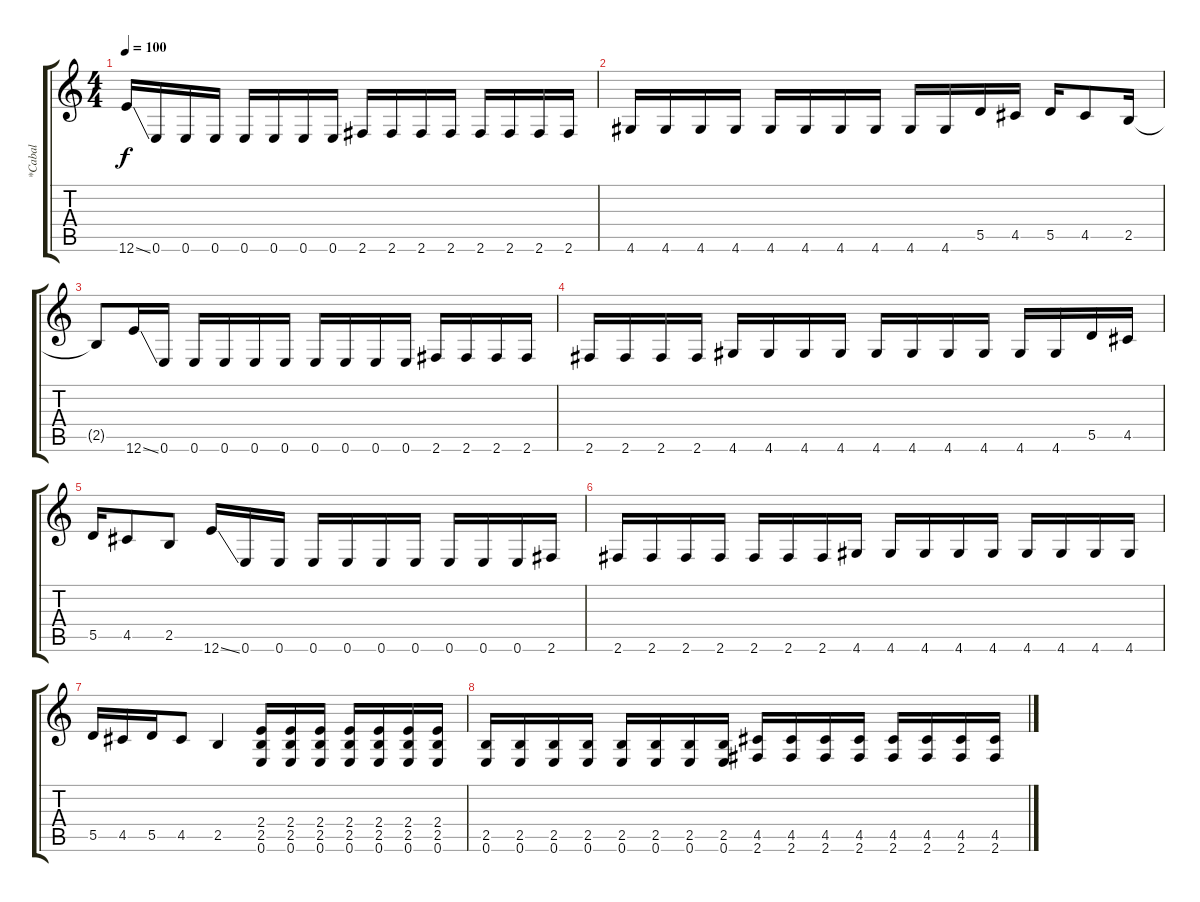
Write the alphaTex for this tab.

\track ("*Cabal" "*Cabal") {instrument distortionguitar}
\staff {score tabs}
\tuning (E4 B3 G3 D3 A2 E2) {hide}
\ts (4 4)
\tempo 100
\clef g2
\ks c
12.6{ss}.16{dy f instrument distortionguitar} 0.6.16 0.6.16 0.6.16 0.6.16 0.6.16 0.6.16 0.6.16 2.6.16 2.6.16 2.6.16 2.6.16 2.6.16 2.6.16 2.6.16 2.6.16 |
4.6.16 4.6.16 4.6.16 4.6.16 4.6.16 4.6.16 4.6.16 4.6.16 4.6.16 4.6.16 5.5.16 4.5.16 5.5.16 4.5.8 2.5.16 |
2.5{t}.8 12.6{ss}.16 0.6.16 0.6.16 0.6.16 0.6.16 0.6.16 0.6.16 0.6.16 0.6.16 0.6.16 2.6.16 2.6.16 2.6.16 2.6.16 |
2.6.16 2.6.16 2.6.16 2.6.16 4.6.16 4.6.16 4.6.16 4.6.16 4.6.16 4.6.16 4.6.16 4.6.16 4.6.16 4.6.16 5.5.16 4.5.16 |
5.5.16 4.5.8 2.5.8 12.6{ss}.16 0.6.16 0.6.16 0.6.16 0.6.16 0.6.16 0.6.16 0.6.16 0.6.16 0.6.16 2.6.16 |
2.6.16 2.6.16 2.6.16 2.6.16 2.6.16 2.6.16 2.6.16 4.6.16 4.6.16 4.6.16 4.6.16 4.6.16 4.6.16 4.6.16 4.6.16 4.6.16 |
5.5.16 4.5.16 5.5.16 4.5.8 2.5.4 (2.4 2.5 0.6).16 (2.4 2.5 0.6).16 (2.4 2.5 0.6).16 (2.4 2.5 0.6).16 (2.4 2.5 0.6).16 (2.4 2.5 0.6).16 (2.4 2.5 0.6).16 |
(2.5 0.6).16 (2.5 0.6).16 (2.5 0.6).16 (2.5 0.6).16 (2.5 0.6).16 (2.5 0.6).16 (2.5 0.6).16 (2.5 0.6).16 (4.5 2.6).16 (4.5 2.6).16 (4.5 2.6).16 (4.5 2.6).16 (4.5 2.6).16 (4.5 2.6).16 (4.5 2.6).16 (4.5 2.6).16
